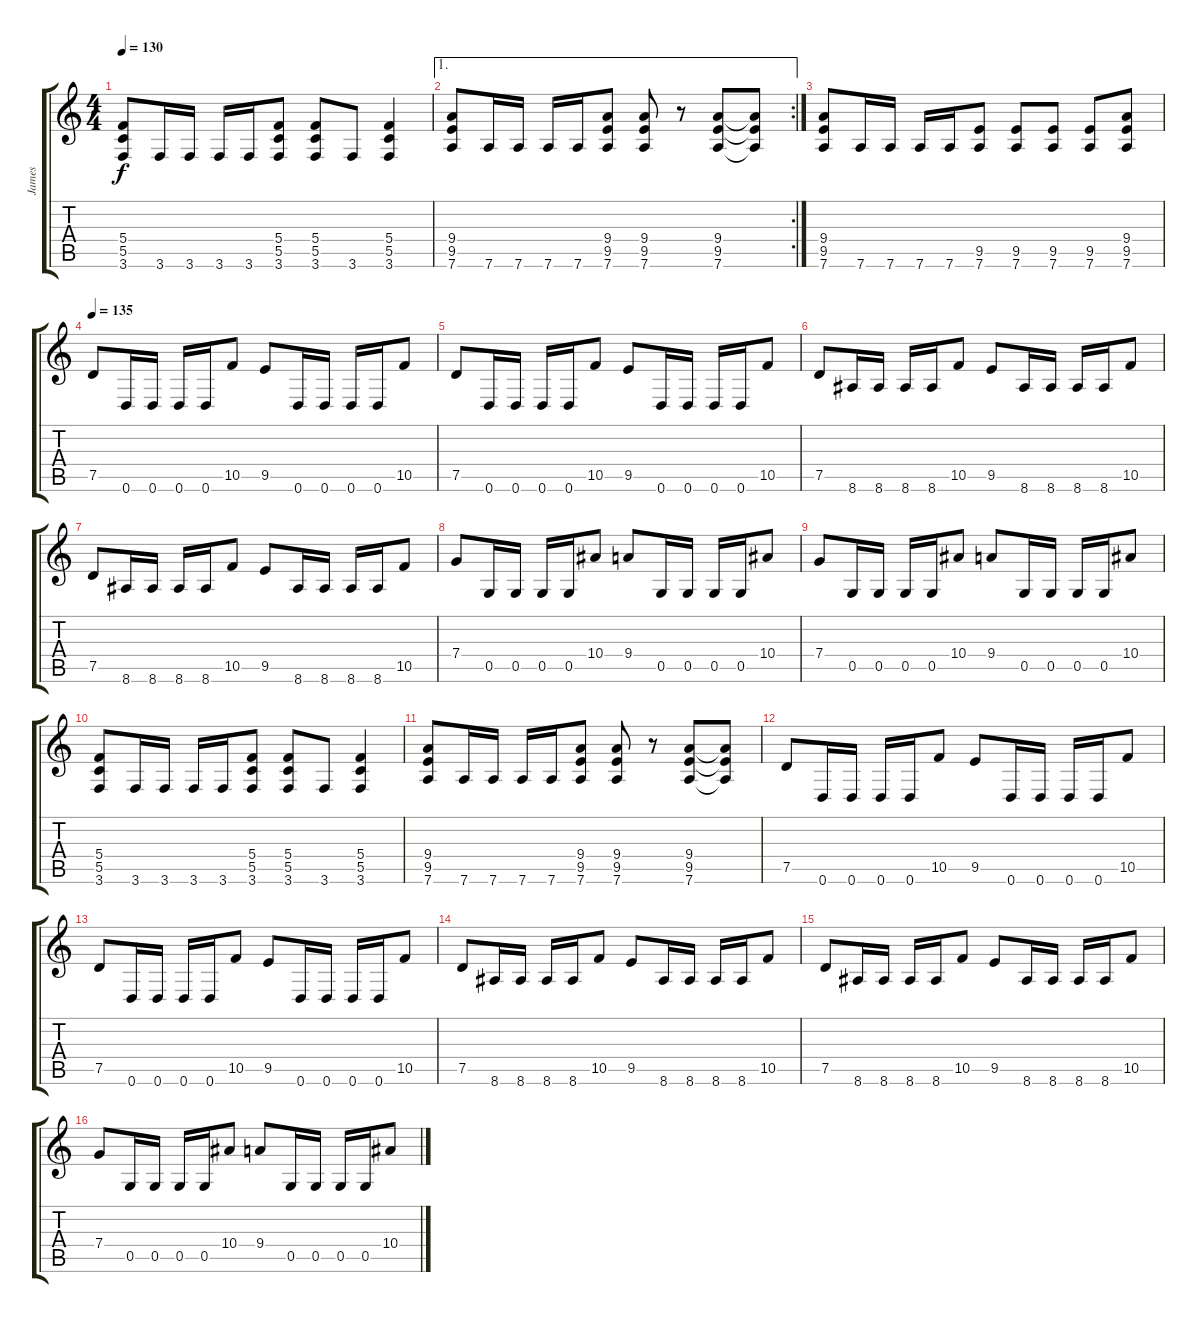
\track ("James" "James") {instrument distortionguitar}
\staff {score tabs}
\tuning (D4 A3 F3 C3 G2 D2) {hide}
\ts (4 4)
\tempo 130
\clef g2
\ks c
(5.4 5.5 3.6).8{dy f} 3.6.16 3.6.16 3.6.16 3.6.16 (5.4 5.5 3.6).8 (5.4 5.5 3.6).8 3.6.8 (5.4 5.5 3.6).4 |
\ae 1
\rc 2
(9.4 9.5 7.6).8 7.6.16 7.6.16 7.6.16 7.6.16 (9.4 9.5 7.6).8 (9.4 9.5 7.6).8 r.8 (9.4 9.5 7.6).8 (9.4{t} 9.5{t} 7.6{t}).8 |
(9.4 9.5 7.6).8 7.6.16 7.6.16 7.6.16 7.6.16 (9.5 7.6).8 (9.5 7.6).8 (9.5 7.6).8 (9.5 7.6).8 (9.4 9.5 7.6).8 |
\tempo 135
7.5.8 0.6.16 0.6.16 0.6.16 0.6.16 10.5.8 9.5.8 0.6.16 0.6.16 0.6.16 0.6.16 10.5.8 |
7.5.8 0.6.16 0.6.16 0.6.16 0.6.16 10.5.8 9.5.8 0.6.16 0.6.16 0.6.16 0.6.16 10.5.8 |
7.5.8 8.6.16 8.6.16 8.6.16 8.6.16 10.5.8 9.5.8 8.6.16 8.6.16 8.6.16 8.6.16 10.5.8 |
7.5.8 8.6.16 8.6.16 8.6.16 8.6.16 10.5.8 9.5.8 8.6.16 8.6.16 8.6.16 8.6.16 10.5.8 |
7.4.8 0.5.16 0.5.16 0.5.16 0.5.16 10.4.8 9.4.8 0.5.16 0.5.16 0.5.16 0.5.16 10.4.8 |
7.4.8 0.5.16 0.5.16 0.5.16 0.5.16 10.4.8 9.4.8 0.5.16 0.5.16 0.5.16 0.5.16 10.4.8 |
(5.4 5.5 3.6).8 3.6.16 3.6.16 3.6.16 3.6.16 (5.4 5.5 3.6).8 (5.4 5.5 3.6).8 3.6.8 (5.4 5.5 3.6).4 |
(9.4 9.5 7.6).8 7.6.16 7.6.16 7.6.16 7.6.16 (9.4 9.5 7.6).8 (9.4 9.5 7.6).8 r.8 (9.4 9.5 7.6).8 (9.4{t} 9.5{t} 7.6{t}).8 |
7.5.8 0.6.16 0.6.16 0.6.16 0.6.16 10.5.8 9.5.8 0.6.16 0.6.16 0.6.16 0.6.16 10.5.8 |
7.5.8 0.6.16 0.6.16 0.6.16 0.6.16 10.5.8 9.5.8 0.6.16 0.6.16 0.6.16 0.6.16 10.5.8 |
7.5.8 8.6.16 8.6.16 8.6.16 8.6.16 10.5.8 9.5.8 8.6.16 8.6.16 8.6.16 8.6.16 10.5.8 |
7.5.8 8.6.16 8.6.16 8.6.16 8.6.16 10.5.8 9.5.8 8.6.16 8.6.16 8.6.16 8.6.16 10.5.8 |
7.4.8 0.5.16 0.5.16 0.5.16 0.5.16 10.4.8 9.4.8 0.5.16 0.5.16 0.5.16 0.5.16 10.4.8
